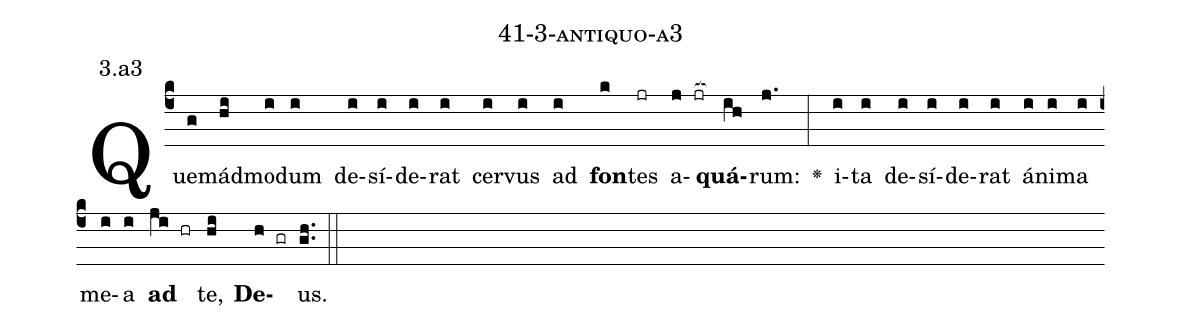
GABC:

name: 41-3-antiquo-a3;
annotation: 3.a3;
%%
(c4)Quem(g)ád(hi)mo(i)dum(i) de(i)sí(i)de(i)rat(i) cer(i)vus(i) ad(i) <b>fon</b>(k)tes(jr) a(j jr[ocb:1{])<b>quá</b>(ih[ocb:0}])rum:(j.) <v>\greheightstar</v>(:) i(i)ta(i) de(i)sí(i)de(i)rat(i) á(i)ni(i)ma(i) me(i)a(i) <b>ad</b>(ji hr) te,(hi) <b>De</b>(h gr)us.(gh..) (::)


%E(i) u(i) o(ji) u(hi) a(h) e.(gh..) (::)
